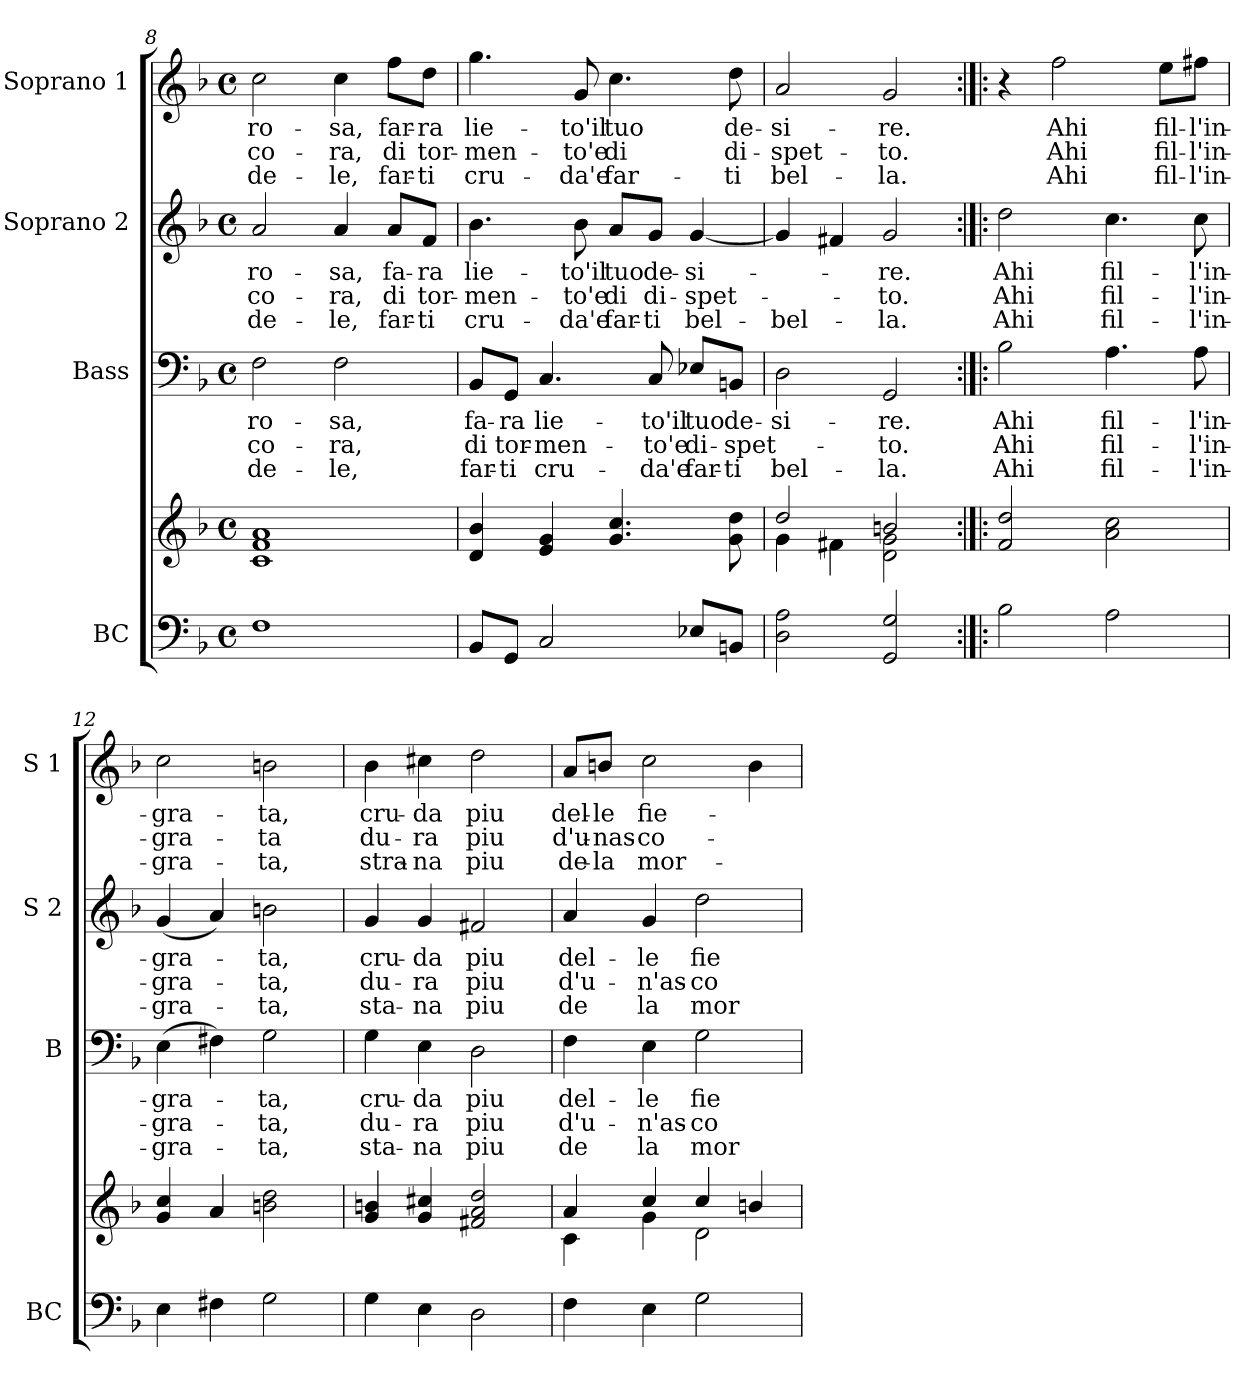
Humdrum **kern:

**kern	**kern	**kern	**text	**text	**text	**kern	**text	**text	**text	**kern	**text	**text	**text
*part4	*part4	*part3	*part3	*part3	*part3	*part2	*part2	*part2	*part2	*part1	*part1	*part1	*part1
*staff5	*staff4	*staff3	*staff3	*staff3	*staff3	*staff2	*staff2	*staff2	*staff2	*staff1	*staff1	*staff1	*staff1
*I"BC	*	*I"Bass	*	*	*	*I"Soprano 2	*	*	*	*I"Soprano 1	*	*	*
*I'BC	*	*I'B	*	*	*	*I'S 2	*	*	*	*I'S 1	*	*	*
*clefF4	*clefG2	*clefF4	*	*	*	*clefG2	*	*	*	*clefG2	*	*	*
*k[b-]	*k[b-]	*k[b-]	*	*	*	*k[b-]	*	*	*	*k[b-]	*	*	*
*F:	*F:	*F:	*	*	*	*F:	*	*	*	*F:	*	*	*
*M4/4	*M4/4	*M4/4	*	*	*	*M4/4	*	*	*	*M4/4	*	*	*
*met(c)	*met(c)	*met(c)	*	*	*	*met(c)	*	*	*	*met(c)	*	*	*
=8	=8	=8	=8	=8	=8	=8	=8	=8	=8	=8	=8	=8	=8
1F	1c 1f 1a	2F\	-ro-	-co-	-de-	2a/	-ro-	-co-	-de-	2cc\	-ro-	co-	-de-
.	.	2F\	-sa,	-ra,	-le,	4a/	-sa,	-ra,	-le,	4cc\	-sa,	-ra,	-le,
.	.	.	.	.	.	8a/L	fa-	di	far-	8ff\L	far-	di	far-
.	.	.	.	.	.	8f/J	-ra	tor-	-ti	8dd\J	-ra	tor-	-ti
=9	=9	=9	=9	=9	=9	=9	=9	=9	=9	=9	=9	=9	=9
8BB-/L	4d/ 4b-/	8BB-/L	fa-	di	far-	4.b-\	lie-	-men-	cru-	4.gg\	lie-	-men-	cru-
8GG/J	.	8GG/J	-ra	tor-	-ti	.	.	.	.	.	.	.	.
2C/	4e/ 4g/	4.C/	lie-	-men-	cru-	.	.	.	.	.	.	.	.
.	.	.	.	.	.	8b-\	-to'il	-to'e	-da'e	8g/	-to'il	-to'e	-da'e
.	4.g/ 4.cc/	.	.	.	.	8a/L	tuo	di	far-	4.cc\	tuo	di	far-
.	.	8C/	-to'il	-to'e	-da'e	8g/J	de-	di-	-ti	.	.	.	.
8E-X/L	.	8E-X/L	tuo	di-	far-	[4g/	-si-	-spet-	bel-	.	.	.	.
8BBn/J	8g\ 8dd\	8BBn/J	de-	-spet-	-ti	.	.	.	.	8dd\	de-	di-	-ti
!!LO:PB:g=z
=10	=10	=10	=10	=10	=10	=10	=10	=10	=10	=10	=10	=10	=10
*	*^	*	*	*	*	*	*	*	*	*	*	*	*
2D\ 2A\	2dd/	4g\	2D\	-si-	.	bel-	4g/]	.	.	-bel-	2a/	-si-	-spet-	bel-
.	.	4f#X\	.	.	.	.	4f#X/	.	.	.	.	.	.	.
2GG/ 2G/	2bn/	2d\ 2g\	2GG/	-re.	-to.	-la.	2g/	-re.	-to.	-la.	2g/	-re.	-to.	-la.
*	*v	*v	*	*	*	*	*	*	*	*	*	*	*	*
=11:|!|:	=11:|!|:	=11:|!|:	=11:|!|:	=11:|!|:	=11:|!|:	=11:|!|:	=11:|!|:	=11:|!|:	=11:|!|:	=11:|!|:	=11:|!|:	=11:|!|:	=11:|!|:
2B-\	2f/ 2dd/	2B-\	Ahi	Ahi	Ahi	2dd\	Ahi	Ahi	Ahi	4r	.	.	.
.	.	.	.	.	.	.	.	.	.	2ff\	Ahi	Ahi	Ahi
2A\	2a\ 2cc\	4.A\	fil-	fil-	fil-	4.cc\	fil-	fil-	fil-	.	.	.	.
.	.	.	.	.	.	.	.	.	.	8ee\L	fil-	fil-	fil-
.	.	8A\	-l'in-	-l'in-	-l'in-	8cc\	-l'in-	-l'in-	-l'in-	8ff#X\J	-l'in-	-l'in-	-l'in-
=12	=12	=12	=12	=12	=12	=12	=12	=12	=12	=12	=12	=12	=12
4E\	4g/ 4cc/	(4E\	-gra-	-gra-	-gra-	(4g/	-gra-	-gra-	-gra-	2cc\	-gra-	-gra-	-gra-
4F#X\	4a/	4F#X\)	.	.	.	4a/)	.	.	.	.	.	.	.
2G\	2bn\ 2dd\	2G\	-ta,	-ta,	-ta,	2bn\	-ta,	-ta,	-ta,	2bn\	-ta,	-ta	-ta,
=13	=13	=13	=13	=13	=13	=13	=13	=13	=13	=13	=13	=13	=13
4G\	4g/ 4bn/	4G\	cru-	du-	sta-	4g/	cru-	du-	sta-	4b-\	cru-	du-	stra-
4E\	4g/ 4cc#X/	4E\	-da	-ra	-na	4g/	-da	-ra	-na	4cc#X\	-da	-ra	-na
2D\	2f#X/ 2a/ 2dd/	2D\	piu	piu	piu	2f#X/	piu	piu	piu	2dd\	piu	piu	piu
=14	=14	=14	=14	=14	=14	=14	=14	=14	=14	=14	=14	=14	=14
*	*^	*	*	*	*	*	*	*	*	*	*	*	*
4F\	4a/	4c\	4F\	del-	d'u-	de	4a/	del-	d'u-	de	8a/L	del-	d'u-	de-
.	.	.	.	.	.	.	.	.	.	.	8bn/J	-le	-nas-	-la
4E\	4cc/	4g\	4E\	-le	-n'as-	la	4g/	-le	-n'as-	la	2cc\	fie-	-co-	mor-
2G\	4cc/	2d\	2G\	fie-	-co-	mor-	2dd\	fie-	-co-	mor-	.	.	.	.
.	4bn/	.	.	.	.	.	.	.	.	.	4b\	.	.	.
*	*v	*v	*	*	*	*	*	*	*	*	*	*	*	*
=	=	=	=	=	=	=	=	=	=	=	=	=	=
*-	*-	*-	*-	*-	*-	*-	*-	*-	*-	*-	*-	*-	*-
